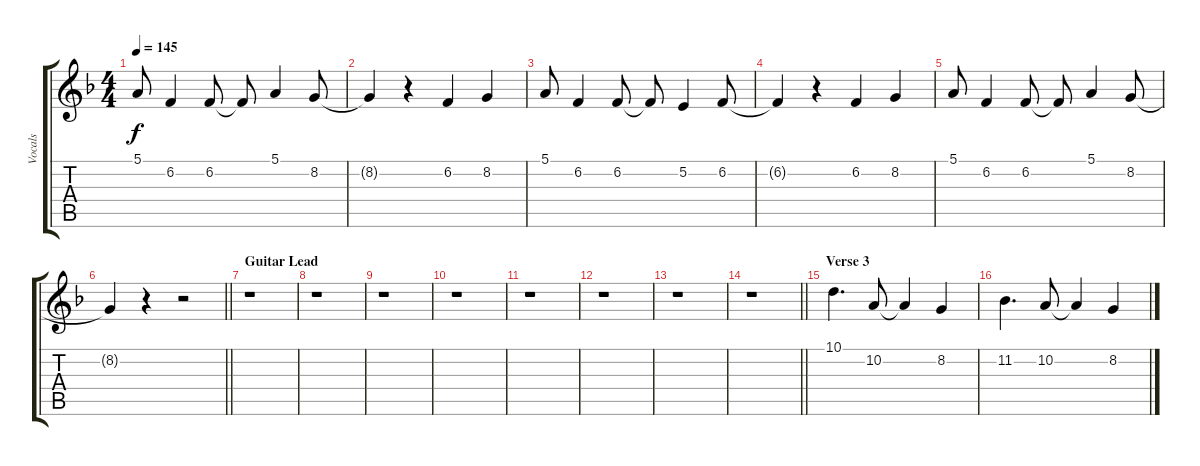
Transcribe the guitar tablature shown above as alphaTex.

\track ("Vocals" "Vocals") {instrument lead1square}
\staff {score tabs}
\tuning (E4 B3 G3 D3 A2 E2) {hide}
\ts (4 4)
\tempo 145
\clef g2
\ks f
5.1.8{dy f} 6.2.4 6.2.8 6.2{t}.8 5.1.4 8.2.8 |
8.2{t}.4 r.4 6.2.4 8.2.4 |
5.1.8 6.2.4 6.2.8 6.2{t}.8 5.2.4 6.2.8 |
6.2{t}.4 r.4 6.2.4 8.2.4 |
5.1.8 6.2.4 6.2.8 6.2{t}.8 5.1.4 8.2.8 |
\barLineRight lightlight
8.2{t}.4 r.4 r.2 |
\section ("" "Guitar Lead")
r.1 |
r.1 |
r.1 |
r.1 |
r.1 |
r.1 |
r.1 |
\barLineRight lightlight
r.1 |
\section ("" "Verse 3")
10.1.4{d} 10.2.8 10.2{t}.4 8.2.4 |
11.2.4{d} 10.2.8 10.2{t}.4 8.2.4
